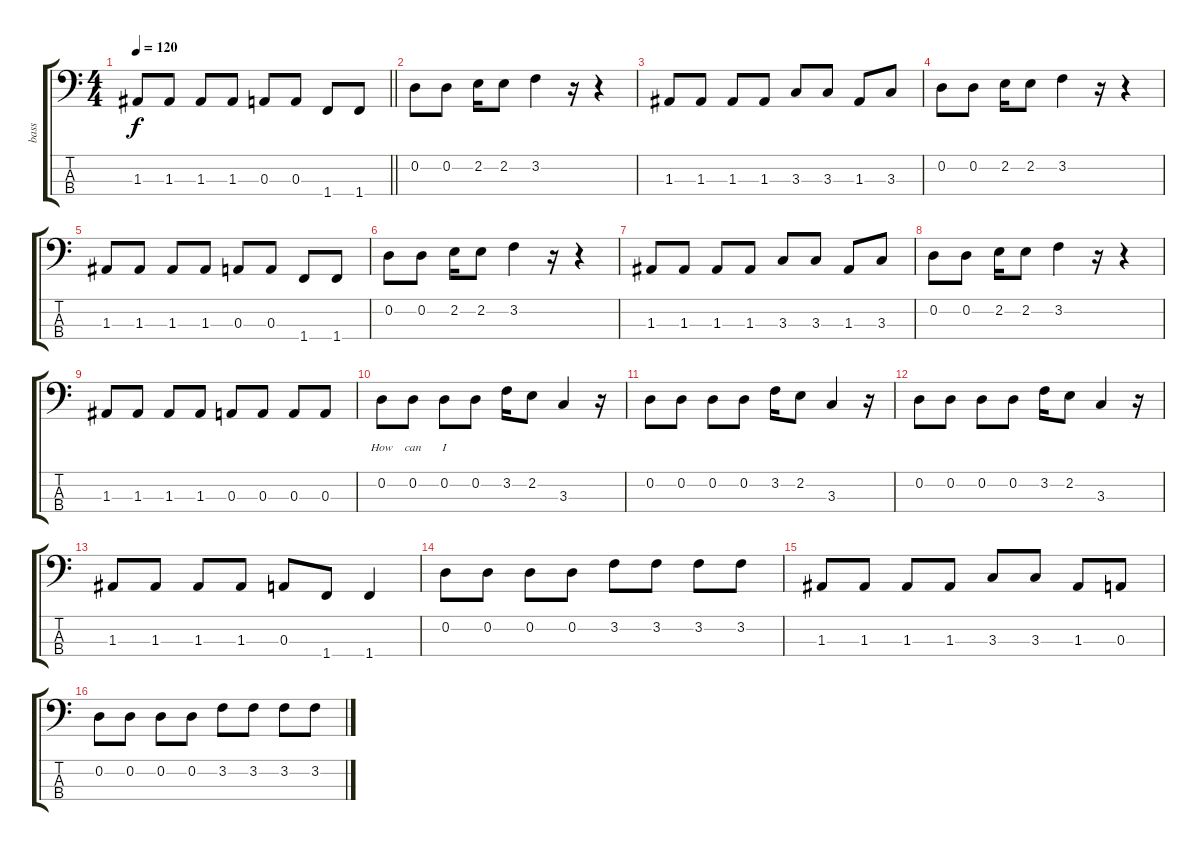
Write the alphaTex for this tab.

\track ("bass" "bass") {instrument electricbasspick}
\staff {score tabs}
\tuning (G2 D2 A1 E1) {hide}
\ts (4 4)
\tempo 120
\clef f4
\barLineRight lightlight
\ks c
1.3.8{dy f} 1.3.8 1.3.8 1.3.8 0.3.8 0.3.8 1.4.8 1.4.8 |
0.2.8 0.2.8 2.2.16 2.2.8 3.2.4 r.16 r.4 |
1.3.8 1.3.8 1.3.8 1.3.8 3.3.8 3.3.8 1.3.8 3.3.8 |
0.2.8 0.2.8 2.2.16 2.2.8 3.2.4 r.16 r.4 |
1.3.8 1.3.8 1.3.8 1.3.8 0.3.8 0.3.8 1.4.8 1.4.8 |
0.2.8 0.2.8 2.2.16 2.2.8 3.2.4 r.16 r.4 |
1.3.8 1.3.8 1.3.8 1.3.8 3.3.8 3.3.8 1.3.8 3.3.8 |
0.2.8 0.2.8 2.2.16 2.2.8 3.2.4 r.16 r.4 |
1.3.8 1.3.8 1.3.8 1.3.8 0.3.8 0.3.8 0.3.8 0.3.8 |
0.2.8{lyrics (0 "") lyrics (1 "") lyrics (2 "") lyrics (3 "How") lyrics (4 "")} 0.2.8{lyrics (0 "") lyrics (1 "") lyrics (2 "") lyrics (3 "can") lyrics (4 "")} 0.2.8{lyrics (0 "") lyrics (1 "") lyrics (2 "") lyrics (3 "I") lyrics (4 "")} 0.2.8 3.2.16 2.2.8 3.3.4 r.16 |
0.2.8 0.2.8 0.2.8 0.2.8 3.2.16 2.2.8 3.3.4 r.16 |
0.2.8 0.2.8 0.2.8 0.2.8 3.2.16 2.2.8 3.3.4 r.16 |
1.3.8 1.3.8 1.3.8 1.3.8 0.3.8 1.4.8 1.4.4 |
0.2.8 0.2.8 0.2.8 0.2.8 3.2.8 3.2.8 3.2.8 3.2.8 |
1.3.8 1.3.8 1.3.8 1.3.8 3.3.8 3.3.8 1.3.8 0.3.8 |
0.2.8 0.2.8 0.2.8 0.2.8 3.2.8 3.2.8 3.2.8 3.2.8
